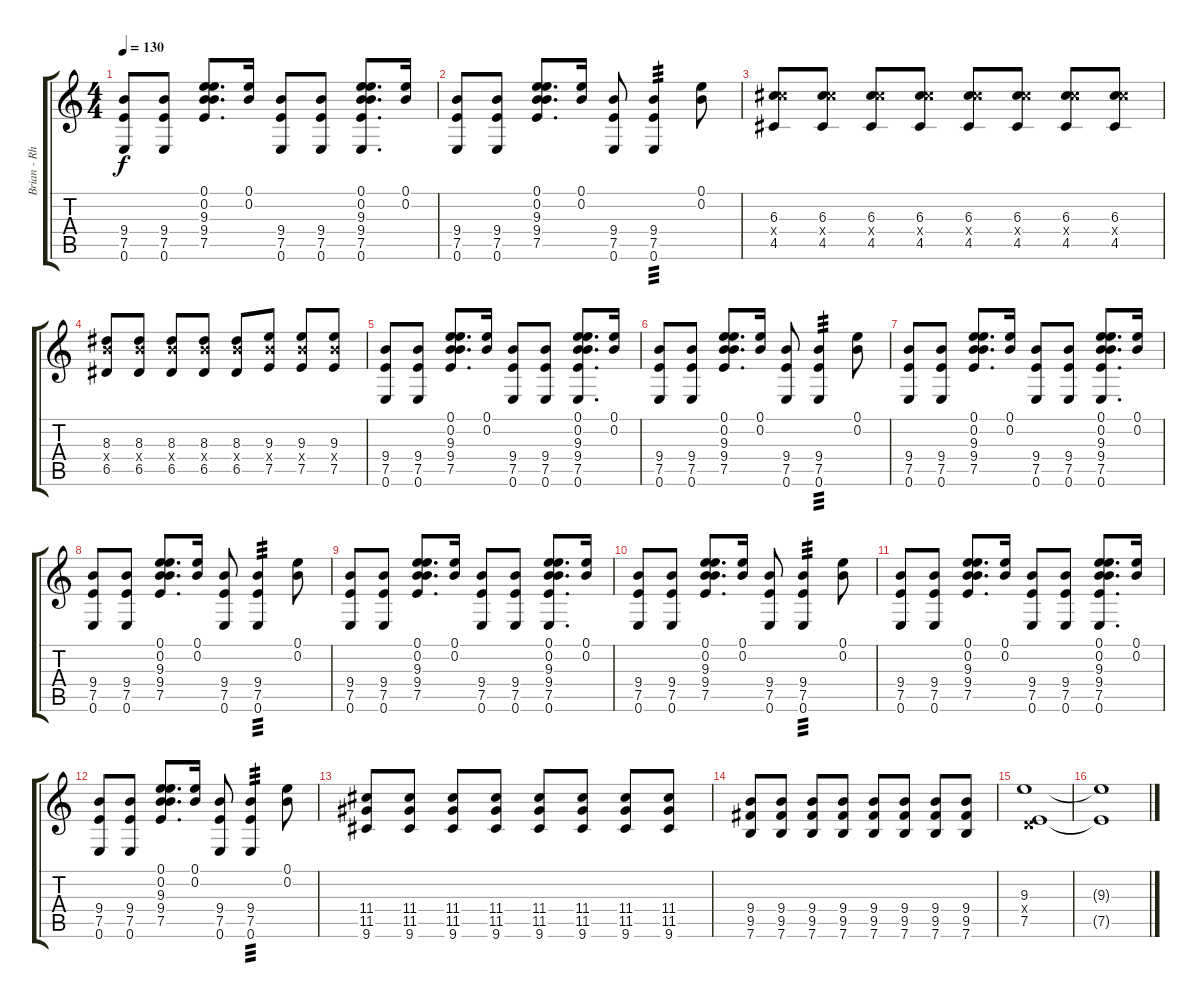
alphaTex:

\track ("Brian - Rhythm Guitar" "Brian - Rh") {instrument electricguitarjazz}
\staff {score tabs}
\tuning (E4 B3 G3 D3 A2 E2) {hide}
\ts (4 4)
\tempo 130
\clef g2
\ks c
(9.4 7.5 0.6).8{dy f} (9.4 7.5 0.6).8 (0.1 0.2 9.3 9.4 7.5).8{d} (0.1 0.2).16 (9.4 7.5 0.6).8 (9.4 7.5 0.6).8 (0.1 0.2 9.3 9.4 7.5 0.6).8{d} (0.1 0.2).16 |
(9.4 7.5 0.6).8 (9.4 7.5 0.6).8 (0.1 0.2 9.3 9.4 7.5).8{d} (0.1 0.2).16 (9.4 7.5 0.6).8 (9.4 7.5 0.6).4{tp 3} (0.1 0.2).8 |
(6.3 11.4{x} 4.5).8{instrument electricguitarjazz} (6.3 11.4{x} 4.5).8 (6.3 11.4{x} 4.5).8 (6.3 11.4{x} 4.5).8 (6.3 11.4{x} 4.5).8 (6.3 11.4{x} 4.5).8 (6.3 11.4{x} 4.5).8 (6.3 11.4{x} 4.5).8 |
(8.3 9.4{x} 6.5).8 (8.3 9.4{x} 6.5).8 (8.3 9.4{x} 6.5).8 (8.3 9.4{x} 6.5).8 (8.3 9.4{x} 6.5).8 (9.3 9.4{x} 7.5).8 (9.3 9.4{x} 7.5).8 (9.3 9.4{x} 7.5).8 |
(9.4 7.5 0.6).8{instrument electricguitarjazz} (9.4 7.5 0.6).8 (0.1 0.2 9.3 9.4 7.5).8{d} (0.1 0.2).16 (9.4 7.5 0.6).8 (9.4 7.5 0.6).8 (0.1 0.2 9.3 9.4 7.5 0.6).8{d} (0.1 0.2).16 |
(9.4 7.5 0.6).8 (9.4 7.5 0.6).8 (0.1 0.2 9.3 9.4 7.5).8{d} (0.1 0.2).16 (9.4 7.5 0.6).8 (9.4 7.5 0.6).4{tp 3} (0.1 0.2).8 |
(9.4 7.5 0.6).8 (9.4 7.5 0.6).8 (0.1 0.2 9.3 9.4 7.5).8{d} (0.1 0.2).16 (9.4 7.5 0.6).8 (9.4 7.5 0.6).8 (0.1 0.2 9.3 9.4 7.5 0.6).8{d} (0.1 0.2).16 |
(9.4 7.5 0.6).8 (9.4 7.5 0.6).8 (0.1 0.2 9.3 9.4 7.5).8{d} (0.1 0.2).16 (9.4 7.5 0.6).8 (9.4 7.5 0.6).4{tp 3} (0.1 0.2).8 |
(9.4 7.5 0.6).8 (9.4 7.5 0.6).8 (0.1 0.2 9.3 9.4 7.5).8{d} (0.1 0.2).16 (9.4 7.5 0.6).8 (9.4 7.5 0.6).8 (0.1 0.2 9.3 9.4 7.5 0.6).8{d} (0.1 0.2).16 |
(9.4 7.5 0.6).8 (9.4 7.5 0.6).8 (0.1 0.2 9.3 9.4 7.5).8{d} (0.1 0.2).16 (9.4 7.5 0.6).8 (9.4 7.5 0.6).4{tp 3} (0.1 0.2).8 |
(9.4 7.5 0.6).8 (9.4 7.5 0.6).8 (0.1 0.2 9.3 9.4 7.5).8{d} (0.1 0.2).16 (9.4 7.5 0.6).8 (9.4 7.5 0.6).8 (0.1 0.2 9.3 9.4 7.5 0.6).8{d} (0.1 0.2).16 |
(9.4 7.5 0.6).8 (9.4 7.5 0.6).8 (0.1 0.2 9.3 9.4 7.5).8{d} (0.1 0.2).16 (9.4 7.5 0.6).8 (9.4 7.5 0.6).4{tp 3} (0.1 0.2).8 |
(11.4 11.5 9.6).8{instrument electricguitarjazz} (11.4 11.5 9.6).8 (11.4 11.5 9.6).8 (11.4 11.5 9.6).8 (11.4 11.5 9.6).8 (11.4 11.5 9.6).8 (11.4 11.5 9.6).8 (11.4 11.5 9.6).8 |
(9.4 9.5 7.6).8 (9.4 9.5 7.6).8 (9.4 9.5 7.6).8 (9.4 9.5 7.6).8 (9.4 9.5 7.6).8 (9.4 9.5 7.6).8 (9.4 9.5 7.6).8 (9.4 9.5 7.6).8 |
(9.3 0.4{x} 7.5).1 |
(9.3{t} 7.5{t}).1
